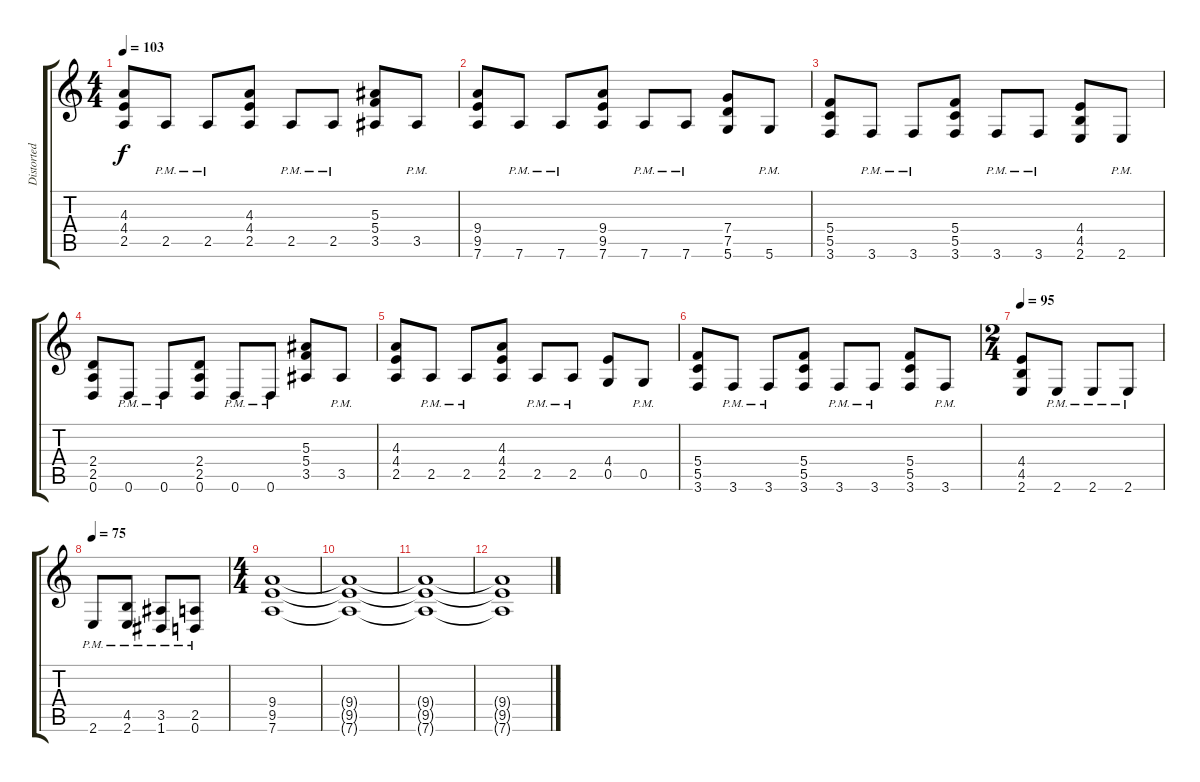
\track ("Distorted Rhythm Guitar (L)" "Distorted ") {instrument distortionguitar}
\staff {score tabs}
\tuning (D4 A3 F3 C3 G2 D2) {hide}
\ts (4 4)
\tempo 103
\clef g2
\ks c
(4.3 4.4 2.5).8{dy f} 2.5{pm}.8 2.5{pm}.8 (4.3 4.4 2.5).8 2.5{pm}.8 2.5{pm}.8 (5.3 5.4 3.5).8 3.5{pm}.8 |
(9.4 9.5 7.6).8 7.6{pm}.8 7.6{pm}.8 (9.4 9.5 7.6).8 7.6{pm}.8 7.6{pm}.8 (7.4 7.5 5.6).8 5.6{pm}.8 |
(5.4 5.5 3.6).8 3.6{pm}.8 3.6{pm}.8 (5.4 5.5 3.6).8 3.6{pm}.8 3.6{pm}.8 (4.4 4.5 2.6).8 2.6{pm}.8 |
(2.4 2.5 0.6).8 0.6{pm}.8 0.6{pm}.8 (2.4 2.5 0.6).8 0.6{pm}.8 0.6{pm}.8 (5.3 5.4 3.5).8 3.5{pm}.8 |
(4.3 4.4 2.5).8 2.5{pm}.8 2.5{pm}.8 (4.3 4.4 2.5).8 2.5{pm}.8 2.5{pm}.8 (4.4 0.5).8 0.5{pm}.8 |
(5.4 5.5 3.6).8 3.6{pm}.8 3.6{pm}.8 (5.4 5.5 3.6).8 3.6{pm}.8 3.6{pm}.8 (5.4 5.5 3.6).8 3.6{pm}.8 |
\ts (2 4)
\tempo 95
(4.4 4.5 2.6).8 2.6{pm}.8 2.6{pm}.8 2.6{pm}.8 |
\tempo 75
2.6{pm}.8 (4.5{pm} 2.6{pm}).8 (3.5{pm} 1.6{pm}).8 (2.5{pm} 0.6{pm}).8 |
\ts (4 4)
(9.4 9.5 7.6).1 |
(9.4{t} 9.5{t} 7.6{t}).1 |
(9.4{t} 9.5{t} 7.6{t}).1 |
(9.4{t} 9.5{t} 7.6{t}).1
